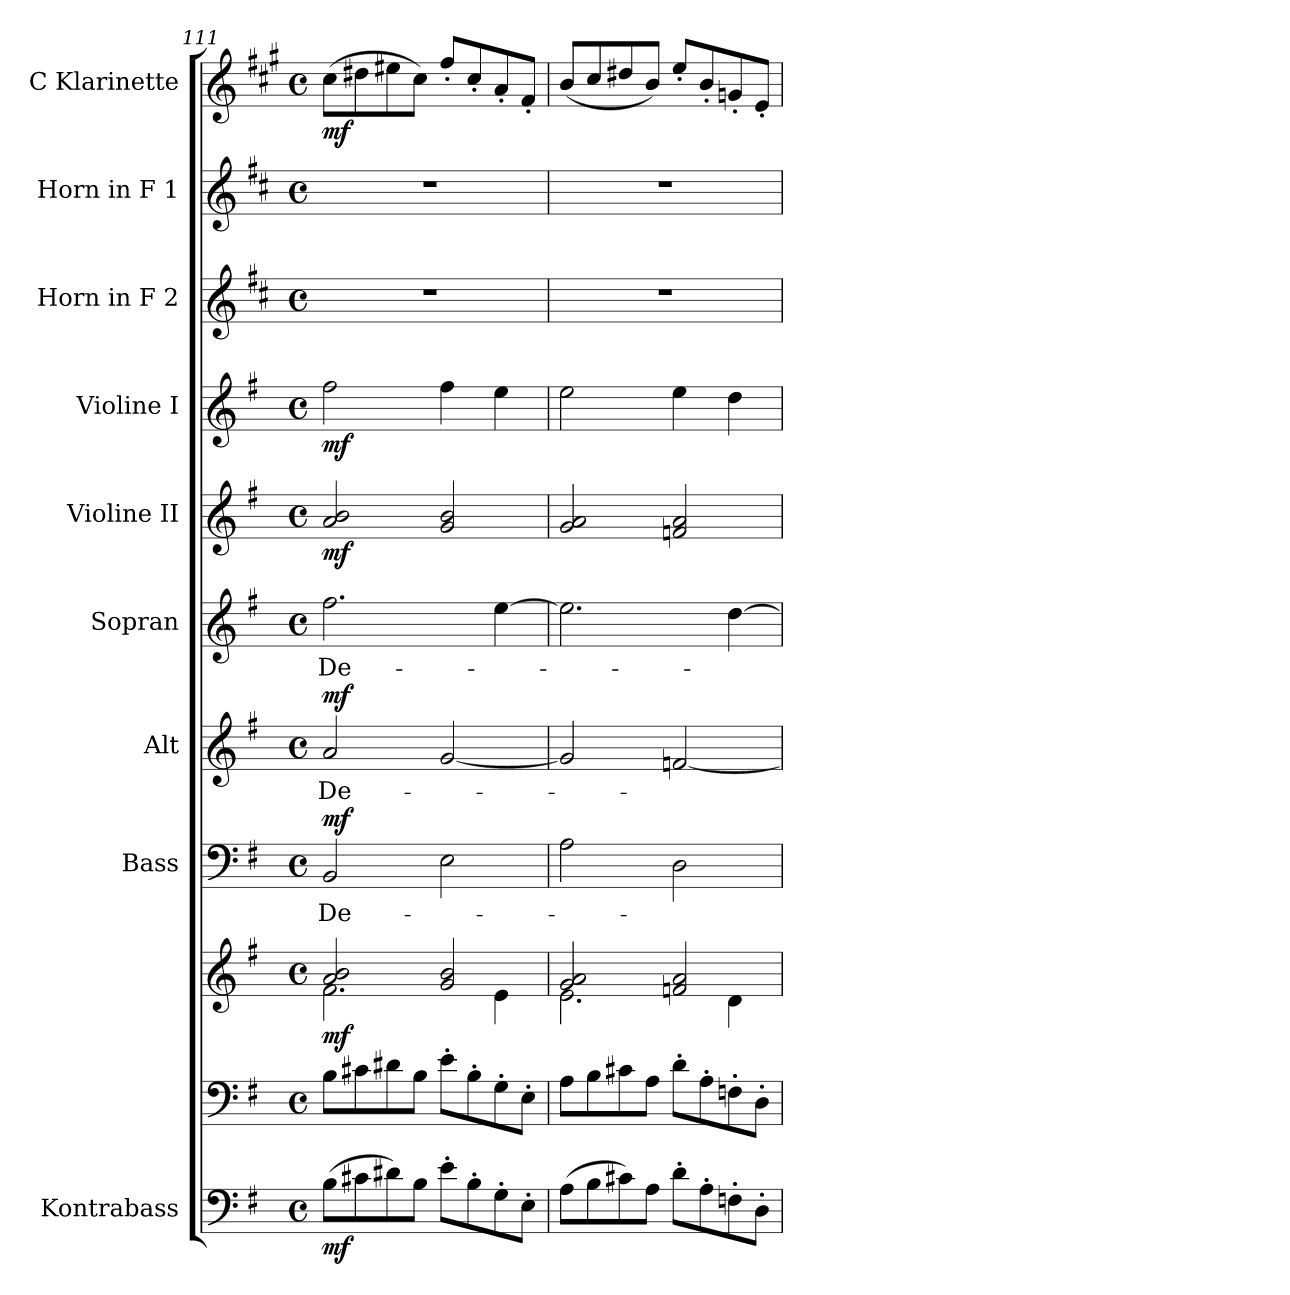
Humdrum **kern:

**kern	**dynam	**kern	**kern	**dynam	**kern	**text	**dynam	**kern	**text	**dynam	**kern	**text	**kern	**dynam	**kern	**dynam	**kern	**kern	**kern	**dynam
*part10	*part10	*part9	*part9	*part9	*part8	*part8	*part8	*part7	*part7	*part7	*part6	*part6	*part5	*part5	*part4	*part4	*part3	*part2	*part1	*part1
*staff11	*staff11	*staff10	*staff9	*staff9/10	*staff8	*staff8	*staff8	*staff7	*staff7	*staff7	*staff6	*staff6	*staff5	*staff5	*staff4	*staff4	*staff3	*staff2	*staff1	*staff1
*I"Kontrabass	*	*	*	*	*I"Bass	*	*	*I"Alt	*	*	*I"Sopran	*	*I"Violine II	*	*I"Violine I	*	*I"Horn in F 2	*I"Horn in F 1	*I"C Klarinette	*
*I'Kb.	*	*	*	*	*I'B.	*	*	*I'A.	*	*	*I'S.	*	*I'Vl. II	*	*I'Vl. I	*	*	*	*I'Kl.	*
*clefF4	*	*clefF4	*clefG2	*	*clefF4	*	*	*clefG2	*	*	*clefG2	*	*clefG2	*	*clefG2	*	*clefG2	*clefG2	*clefG2	*
*ITrd7c12	*	*	*	*	*	*	*	*	*	*	*	*	*	*	*	*	*ITrd4c7	*ITrd4c7	*ITrd1c2	*
*k[f#]	*	*k[f#]	*k[f#]	*	*k[f#]	*	*	*k[f#]	*	*	*k[f#]	*	*k[f#]	*	*k[f#]	*	*k[f#]	*k[f#]	*k[f#]	*
*G:	*	*G:	*G:	*	*G:	*	*	*G:	*	*	*G:	*	*G:	*	*G:	*	*G:	*G:	*G:	*
*M4/4	*	*M4/4	*M4/4	*	*M4/4	*	*	*M4/4	*	*	*M4/4	*	*M4/4	*	*M4/4	*	*M4/4	*M4/4	*M4/4	*
*met(c)	*	*met(c)	*met(c)	*	*met(c)	*	*	*met(c)	*	*	*met(c)	*	*met(c)	*	*met(c)	*	*met(c)	*met(c)	*met(c)	*
=111	=111	=111	=111	=111	=111	=111	=111	=111	=111	=111	=111	=111	=111	=111	=111	=111	=111	=111	=111	=111
*	*	*	*^	*	*	*	*	*	*	*	*	*	*	*	*	*	*	*	*	*
!	!LO:DY:b	!	!	!	!LO:DY:b	!	!LO:LY:b	!LO:DY:a	!	!LO:LY:b	!LO:DY:a	!	!LO:LY:b	!	!LO:DY:b	!	!LO:DY:b	!	!	!	!LO:DY:b
(>8BB\L	mf	8B\L	2a/ 2b/	2.f#\	mf	2BB/	De-	mf	2a/	De-	mf	2.ff#\	De-	2a/ 2b/	mf	2ff#\	mf	1r	1r	(>8b\L	mf
8C#X\	.	8c#X\	.	.	.	.	.	.	.	.	.	.	.	.	.	.	.	.	.	8cc#X\	.
8D#X\)	.	8d#X\	.	.	.	.	.	.	.	.	.	.	.	.	.	.	.	.	.	8dd#X\	.
8BB\J	.	8B\J	.	.	.	.	.	.	.	.	.	.	.	.	.	.	.	.	.	8b\J)	.
8E'>\L	.	8e'>\L	2g/ 2b/	.	.	2E\	.	.	[2g/	.	.	.	.	2g/ 2b/	.	4ff#\	.	.	.	8ee'</L	.
8BB'>\	.	8B'>\	.	.	.	.	.	.	.	.	.	.	.	.	.	.	.	.	.	8b'</	.
8GG'>\	.	8G'>\	.	4e\	.	.	.	.	.	.	.	[4ee\	.	.	.	4ee\	.	.	.	8g'</	.
8EE'>\J	.	8E'>\J	.	.	.	.	.	.	.	.	.	.	.	.	.	.	.	.	.	8e'</J	.
!!LO:PB:g=z
=112	=112	=112	=112	=112	=112	=112	=112	=112	=112	=112	=112	=112	=112	=112	=112	=112	=112	=112	=112	=112	=112
(>8AA\L	.	8A\L	2g/ 2a/	2.e\	.	2A\	.	.	2g/]	.	.	2.ee\]	.	2g/ 2a/	.	2ee\	.	1r	1r	(<8a/L	.
8BB\	.	8B\	.	.	.	.	.	.	.	.	.	.	.	.	.	.	.	.	.	8b/	.
8C#X\)	.	8c#X\	.	.	.	.	.	.	.	.	.	.	.	.	.	.	.	.	.	8cc#X/	.
8AA\J	.	8A\J	.	.	.	.	.	.	.	.	.	.	.	.	.	.	.	.	.	8a/J)	.
8D'>\L	.	8d'>\L	2fn/ 2a/	.	.	2D\	.	.	[2fn/	.	.	.	.	2fn/ 2a/	.	4ee\	.	.	.	8dd'</L	.
8AA'>\	.	8A'>\	.	.	.	.	.	.	.	.	.	.	.	.	.	.	.	.	.	8a'</	.
8FFn'>\	.	8Fn'>\	.	4d\	.	.	.	.	.	.	.	[4dd\	.	.	.	4dd\	.	.	.	8fn'</	.
8DD'>\J	.	8D'>\J	.	.	.	.	.	.	.	.	.	.	.	.	.	.	.	.	.	8d'</J	.
*	*	*	*v	*v	*	*	*	*	*	*	*	*	*	*	*	*	*	*	*	*	*
=	=	=	=	=	=	=	=	=	=	=	=	=	=	=	=	=	=	=	=	=
*-	*-	*-	*-	*-	*-	*-	*-	*-	*-	*-	*-	*-	*-	*-	*-	*-	*-	*-	*-	*-
